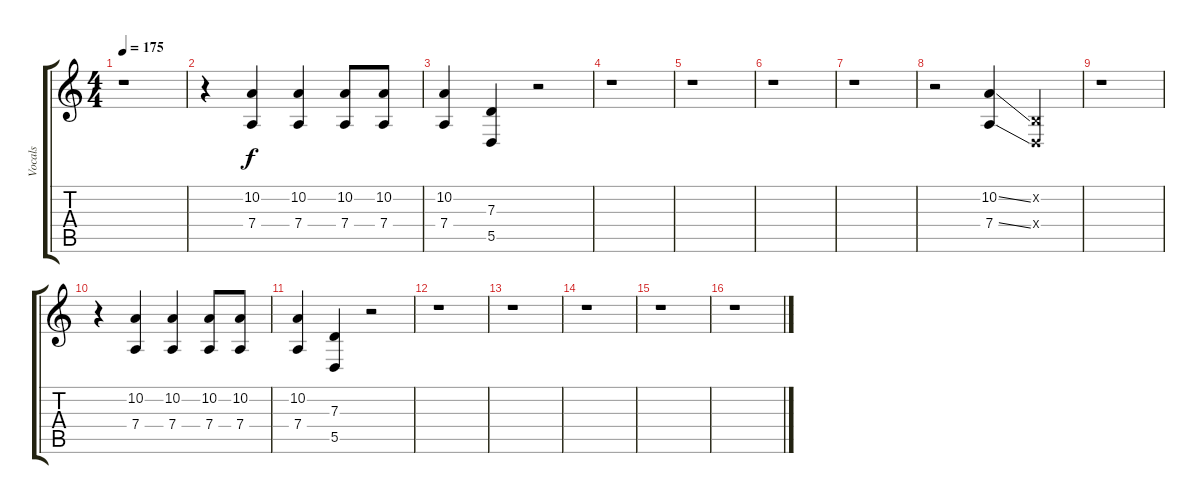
\track ("Vocals" "Vocals") {instrument flute}
\staff {score tabs}
\tuning (E4 B3 G3 D3 A2 E2) {hide}
\ts (4 4)
\tempo 175
\clef g2
\ks c
r.1{dy f} |
r.4 (10.2 7.4).4 (10.2 7.4).4 (10.2 7.4).8 (10.2 7.4).8 |
(10.2 7.4).4 (7.3 5.5).4 r.2 |
r.1 |
r.1 |
r.1 |
r.1 |
r.2 (10.2{ss} 7.4{ss}).4 (0.2{x} 0.4{x}).4 |
r.1 |
r.4 (10.2 7.4).4 (10.2 7.4).4 (10.2 7.4).8 (10.2 7.4).8 |
(10.2 7.4).4 (7.3 5.5).4 r.2 |
r.1 |
r.1 |
r.1 |
r.1 |
r.1
